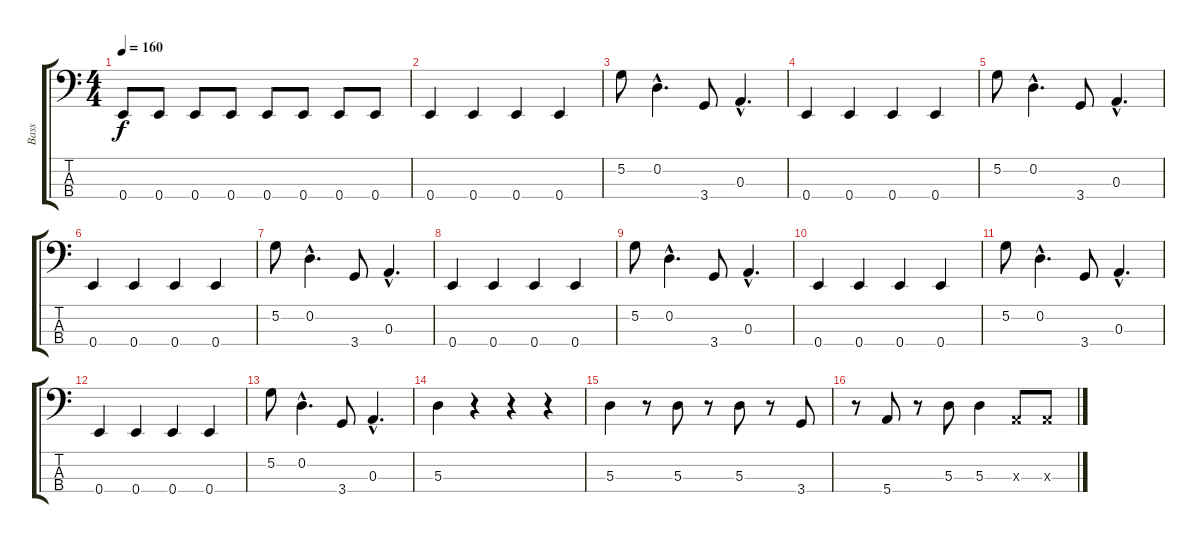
\track ("Bass" "Bass") {instrument electricbassfinger}
\staff {score tabs}
\tuning (G2 D2 A1 E1) {hide}
\ts (4 4)
\tempo 160
\clef f4
\ks c
0.4.8{dy f} 0.4.8 0.4.8 0.4.8 0.4.8 0.4.8 0.4.8 0.4.8 |
0.4.4 0.4.4 0.4.4 0.4.4 |
5.2.8 0.2{hac}.4{d} 3.4.8 0.3{hac}.4{d} |
0.4.4 0.4.4 0.4.4 0.4.4 |
5.2.8 0.2{hac}.4{d} 3.4.8 0.3{hac}.4{d} |
0.4.4 0.4.4 0.4.4 0.4.4 |
5.2.8 0.2{hac}.4{d} 3.4.8 0.3{hac}.4{d} |
0.4.4 0.4.4 0.4.4 0.4.4 |
5.2.8 0.2{hac}.4{d} 3.4.8 0.3{hac}.4{d} |
0.4.4 0.4.4 0.4.4 0.4.4 |
5.2.8 0.2{hac}.4{d} 3.4.8 0.3{hac}.4{d} |
0.4.4 0.4.4 0.4.4 0.4.4 |
5.2.8 0.2{hac}.4{d} 3.4.8 0.3{hac}.4{d} |
5.3.4 r.4 r.4 r.4 |
5.3.4 r.8 5.3.8 r.8 5.3.8 r.8 3.4.8 |
r.8 5.4.8 r.8 5.3.8 5.3.4 0.3{x}.8 0.3{x}.8
